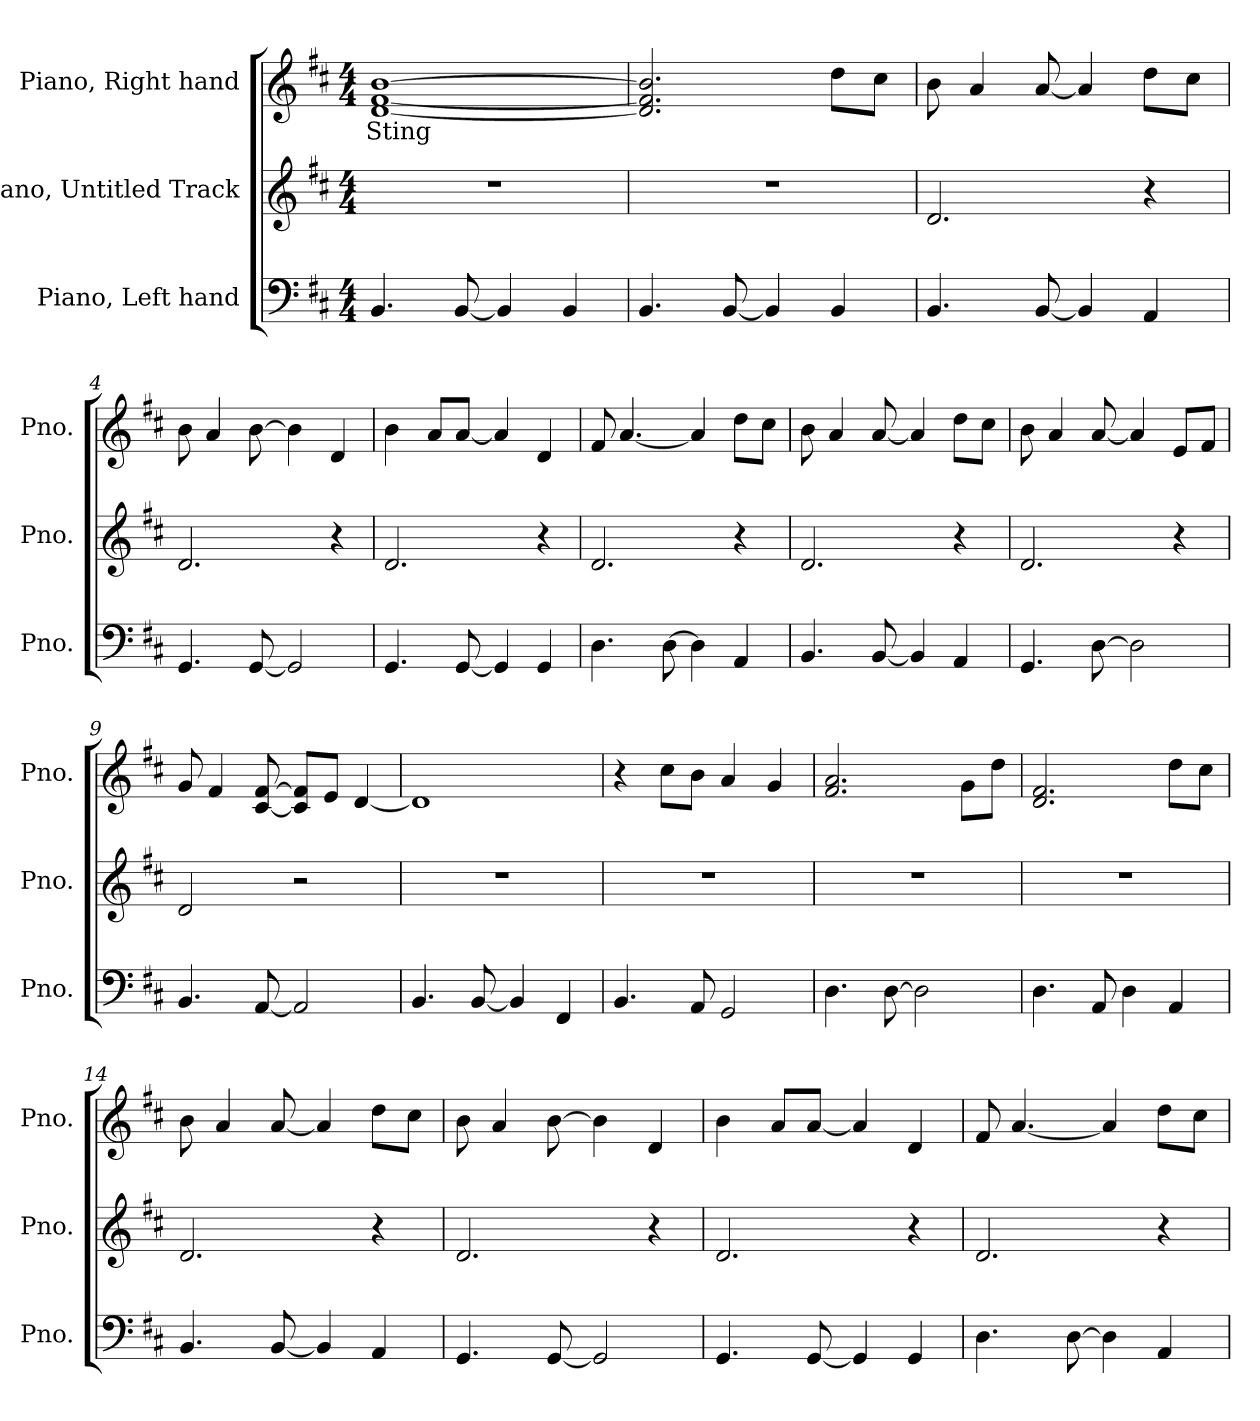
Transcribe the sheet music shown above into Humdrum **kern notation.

**kern	**kern	**kern	**text
*part3	*part2	*part1	*part1
*staff3	*staff2	*staff1	*staff1
*I"Piano, Left hand	*I"Piano, Untitled Track	*I"Piano, Right hand	*
*I'Pno.	*I'Pno.	*I'Pno.	*
*clefF4	*clefG2	*clefG2	*
*k[f#c#]	*k[f#c#]	*k[f#c#]	*
*M4/4	*M4/4	*M4/4	*
*MM92	*MM92	*MM92	*
=1	=1	=1	=1
!	!	!	!LO:LY:b
4.BB/	1r	[1d [1f# [1b	Sting
[8BB/	.	.	.
4BB/]	.	.	.
4BB/	.	.	.
=2	=2	=2	=2
4.BB/	1r	2.d/] 2.f#/] 2.b/]	.
[8BB/	.	.	.
4BB/]	.	.	.
4BB/	.	8dd\L	.
.	.	8cc#\J	.
=3	=3	=3	=3
4.BB/	2.d/	8b\	.
.	.	4a/	.
[8BB/	.	[8a/	.
4BB/]	.	4a/]	.
4AA/	4r	8dd\L	.
.	.	8cc#\J	.
=4	=4	=4	=4
4.GG/	2.d/	8b\	.
.	.	4a/	.
[8GG/	.	[8b\	.
2GG/]	.	4b\]	.
.	4r	4d/	.
=5	=5	=5	=5
4.GG/	2.d/	4b\	.
.	.	8a/L	.
[8GG/	.	[8a/J	.
4GG/]	.	4a/]	.
4GG/	4r	4d/	.
!!LO:LB:g=z
=6	=6	=6	=6
4.D\	2.d/	8f#/	.
.	.	[4.a/	.
[8D\	.	.	.
4D\]	.	4a/]	.
4AA/	4r	8dd\L	.
.	.	8cc#\J	.
=7	=7	=7	=7
4.BB/	2.d/	8b\	.
.	.	4a/	.
[8BB/	.	[8a/	.
4BB/]	.	4a/]	.
4AA/	4r	8dd\L	.
.	.	8cc#\J	.
=8	=8	=8	=8
4.GG/	2.d/	8b\	.
.	.	4a/	.
[8D\	.	[8a/	.
2D\]	.	4a/]	.
.	4r	8e/L	.
.	.	8f#/J	.
=9	=9	=9	=9
4.BB/	2d/	8g/	.
.	.	4f#/	.
[8AA/	.	[8c#/ [8f#/	.
2AA/]	2r	8c#/] 8f#/]L	.
.	.	8e/J	.
.	.	[4d/	.
=10	=10	=10	=10
4.BB/	1r	1d]	.
[8BB/	.	.	.
4BB/]	.	.	.
4FF#/	.	.	.
=11	=11	=11	=11
4.BB/	1r	4r	.
.	.	8cc#\L	.
8AA/	.	8b\J	.
2GG/	.	4a/	.
.	.	4g/	.
!!LO:LB:g=z
=12	=12	=12	=12
4.D\	1r	2.f#/ 2.a/	.
[8D\	.	.	.
2D\]	.	.	.
.	.	8g\L	.
.	.	8dd\J	.
=13	=13	=13	=13
4.D\	1r	2.d/ 2.f#/	.
8AA/	.	.	.
4D\	.	.	.
4AA/	.	8dd\L	.
.	.	8cc#\J	.
=14	=14	=14	=14
4.BB/	2.d/	8b\	.
.	.	4a/	.
[8BB/	.	[8a/	.
4BB/]	.	4a/]	.
4AA/	4r	8dd\L	.
.	.	8cc#\J	.
=15	=15	=15	=15
4.GG/	2.d/	8b\	.
.	.	4a/	.
[8GG/	.	[8b\	.
2GG/]	.	4b\]	.
.	4r	4d/	.
=16	=16	=16	=16
4.GG/	2.d/	4b\	.
.	.	8a/L	.
[8GG/	.	[8a/J	.
4GG/]	.	4a/]	.
4GG/	4r	4d/	.
=17	=17	=17	=17
4.D\	2.d/	8f#/	.
.	.	[4.a/	.
[8D\	.	.	.
4D\]	.	4a/]	.
4AA/	4r	8dd\L	.
.	.	8cc#\J	.
=	=	=	=
*-	*-	*-	*-
